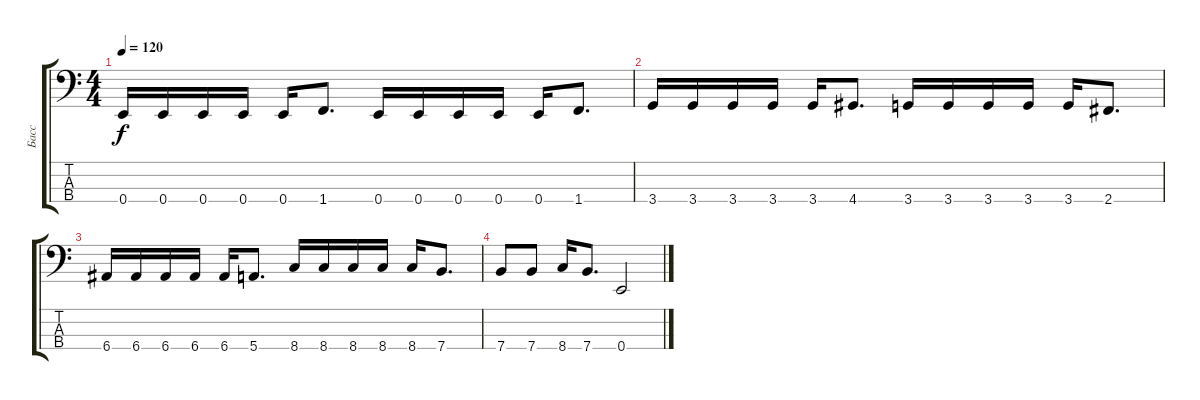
\track ("Басс" "Басс") {instrument electricbassfinger}
\staff {score tabs}
\tuning (G2 D2 A1 E1) {hide}
\ts (4 4)
\tempo 120
\clef f4
\ks c
0.4.16{dy f} 0.4.16 0.4.16 0.4.16 0.4.16 1.4.8{d} 0.4.16 0.4.16 0.4.16 0.4.16 0.4.16 1.4.8{d} |
3.4.16 3.4.16 3.4.16 3.4.16 3.4.16 4.4.8{d} 3.4.16 3.4.16 3.4.16 3.4.16 3.4.16 2.4.8{d} |
6.4.16 6.4.16 6.4.16 6.4.16 6.4.16 5.4.8{d} 8.4.16 8.4.16 8.4.16 8.4.16 8.4.16 7.4.8{d} |
7.4.8 7.4.8 8.4.16 7.4.8{d} 0.4.2
